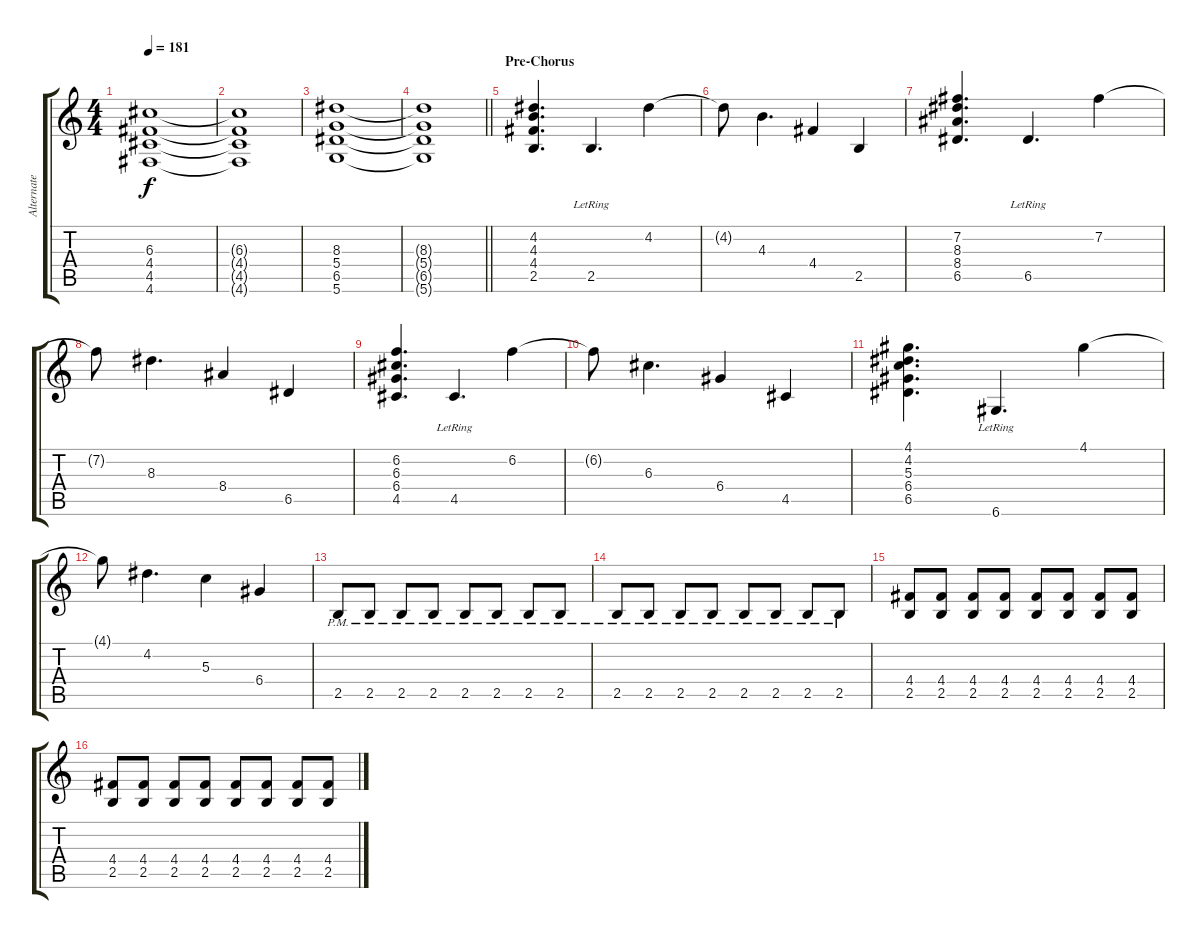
\track ("Alternate drop D" "Alternate ") {mute instrument overdrivenguitar}
\staff {score tabs}
\tuning (E4 B3 G3 D3 A2 D2) {hide}
\ts (4 4)
\tempo 181
\clef g2
\ks c
(6.3 4.4 4.5 4.6).1{dy f} |
(6.3{t} 4.4{t} 4.5{t} 4.6{t}).1 |
(8.3 5.4 6.5 5.6).1 |
\barLineRight lightlight
(8.3{t} 5.4{t} 6.5{t} 5.6{t}).1 |
\section ("" "Pre-Chorus")
(4.2 4.3 4.4 2.5).4{d} 2.5{lr}.4{d} 4.2.4 |
4.2{t}.8 4.3.4{d} 4.4.4 2.5.4 |
(7.2 8.3 8.4 6.5).4{d} 6.5{lr}.4{d} 7.2.4 |
7.2{t}.8 8.3.4{d} 8.4.4 6.5.4 |
(6.2 6.3 6.4 4.5).4{d} 4.5{lr}.4{d} 6.2.4 |
6.2{t}.8 6.3.4{d} 6.4.4 4.5.4 |
(4.1 4.2 5.3 6.4 6.5).4{d} 6.6{lr}.4{d} 4.1.4 |
4.1{t}.8 4.2.4{d} 5.3.4 6.4.4 |
2.5{pm}.8 2.5{pm}.8 2.5{pm}.8 2.5{pm}.8 2.5{pm}.8 2.5{pm}.8 2.5{pm}.8 2.5{pm}.8 |
2.5{pm}.8 2.5{pm}.8 2.5{pm}.8 2.5{pm}.8 2.5{pm}.8 2.5{pm}.8 2.5{pm}.8 2.5{pm}.8 |
(4.4 2.5).8 (4.4 2.5).8 (4.4 2.5).8 (4.4 2.5).8 (4.4 2.5).8 (4.4 2.5).8 (4.4 2.5).8 (4.4 2.5).8 |
(4.4 2.5).8 (4.4 2.5).8 (4.4 2.5).8 (4.4 2.5).8 (4.4 2.5).8 (4.4 2.5).8 (4.4 2.5).8 (4.4 2.5).8
